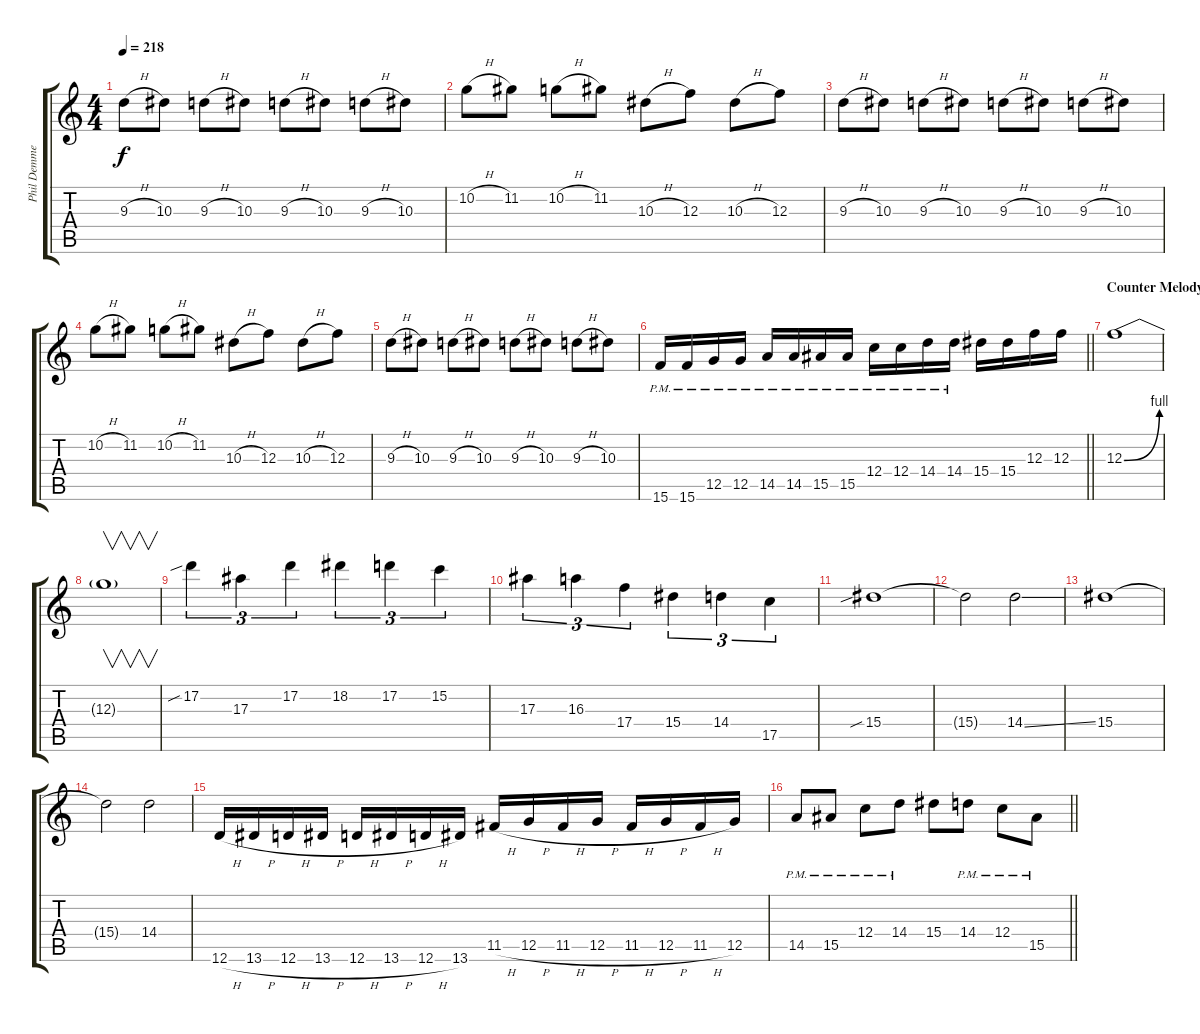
\track ("Phil Demmel" "Phil Demme") {instrument distortionguitar}
\staff {score tabs}
\tuning (D4 A3 F3 C3 G2 D2) {hide}
\ts (4 4)
\tempo 218
\clef g2
\ks c
9.3{h}.8{dy f} 10.3.8 9.3{h}.8 10.3.8 9.3{h}.8 10.3.8 9.3{h}.8 10.3.8 |
10.2{h}.8 11.2.8 10.2{h}.8 11.2.8 10.3{h}.8 12.3.8 10.3{h}.8 12.3.8 |
9.3{h}.8 10.3.8 9.3{h}.8 10.3.8 9.3{h}.8 10.3.8 9.3{h}.8 10.3.8 |
10.2{h}.8 11.2.8 10.2{h}.8 11.2.8 10.3{h}.8 12.3.8 10.3{h}.8 12.3.8 |
9.3{h}.8 10.3.8 9.3{h}.8 10.3.8 9.3{h}.8 10.3.8 9.3{h}.8 10.3.8 |
\barLineRight lightlight
15.6{pm}.16 15.6{pm}.16 12.5{pm}.16 12.5{pm}.16 14.5{pm}.16 14.5{pm}.16 15.5{pm}.16 15.5{pm}.16 12.4{pm}.16 12.4{pm}.16 14.4{pm}.16 14.4{pm}.16 15.4.16 15.4.16 12.3.16 12.3.16 |
\section ("" "Counter Melody pt 1")
12.3{be (bend 0 0 60 4)}.1 |
12.3{t}.1{v} |
17.2{sib}.4{tu (3 2)} 17.3.4{tu (3 2)} 17.2.4{tu (3 2)} 18.2.4{tu (3 2)} 17.2.4{tu (3 2)} 15.2.4{tu (3 2)} |
17.3.4{tu (3 2)} 16.3.4{tu (3 2)} 17.4.4{tu (3 2)} 15.4.4{tu (3 2)} 14.4.4{tu (3 2)} 17.5.4{tu (3 2)} |
15.4{sib}.1 |
15.4{t}.2 14.4{ss}.2 |
15.4.1 |
15.4{t}.2 14.4.2 |
12.6{h}.16 13.6{h}.16 12.6{h}.16 13.6{h}.16 12.6{h}.16 13.6{h}.16 12.6{h}.16 13.6.16 11.5{h}.16 12.5{h}.16 11.5{h}.16 12.5{h}.16 11.5{h}.16 12.5{h}.16 11.5{h}.16 12.5.16 |
\barLineRight lightlight
14.5{pm}.8 15.5{pm}.8 12.4{pm}.8 14.4{pm}.8 15.4.8 14.4{pm}.8 12.4{pm}.8 15.5{pm}.8
